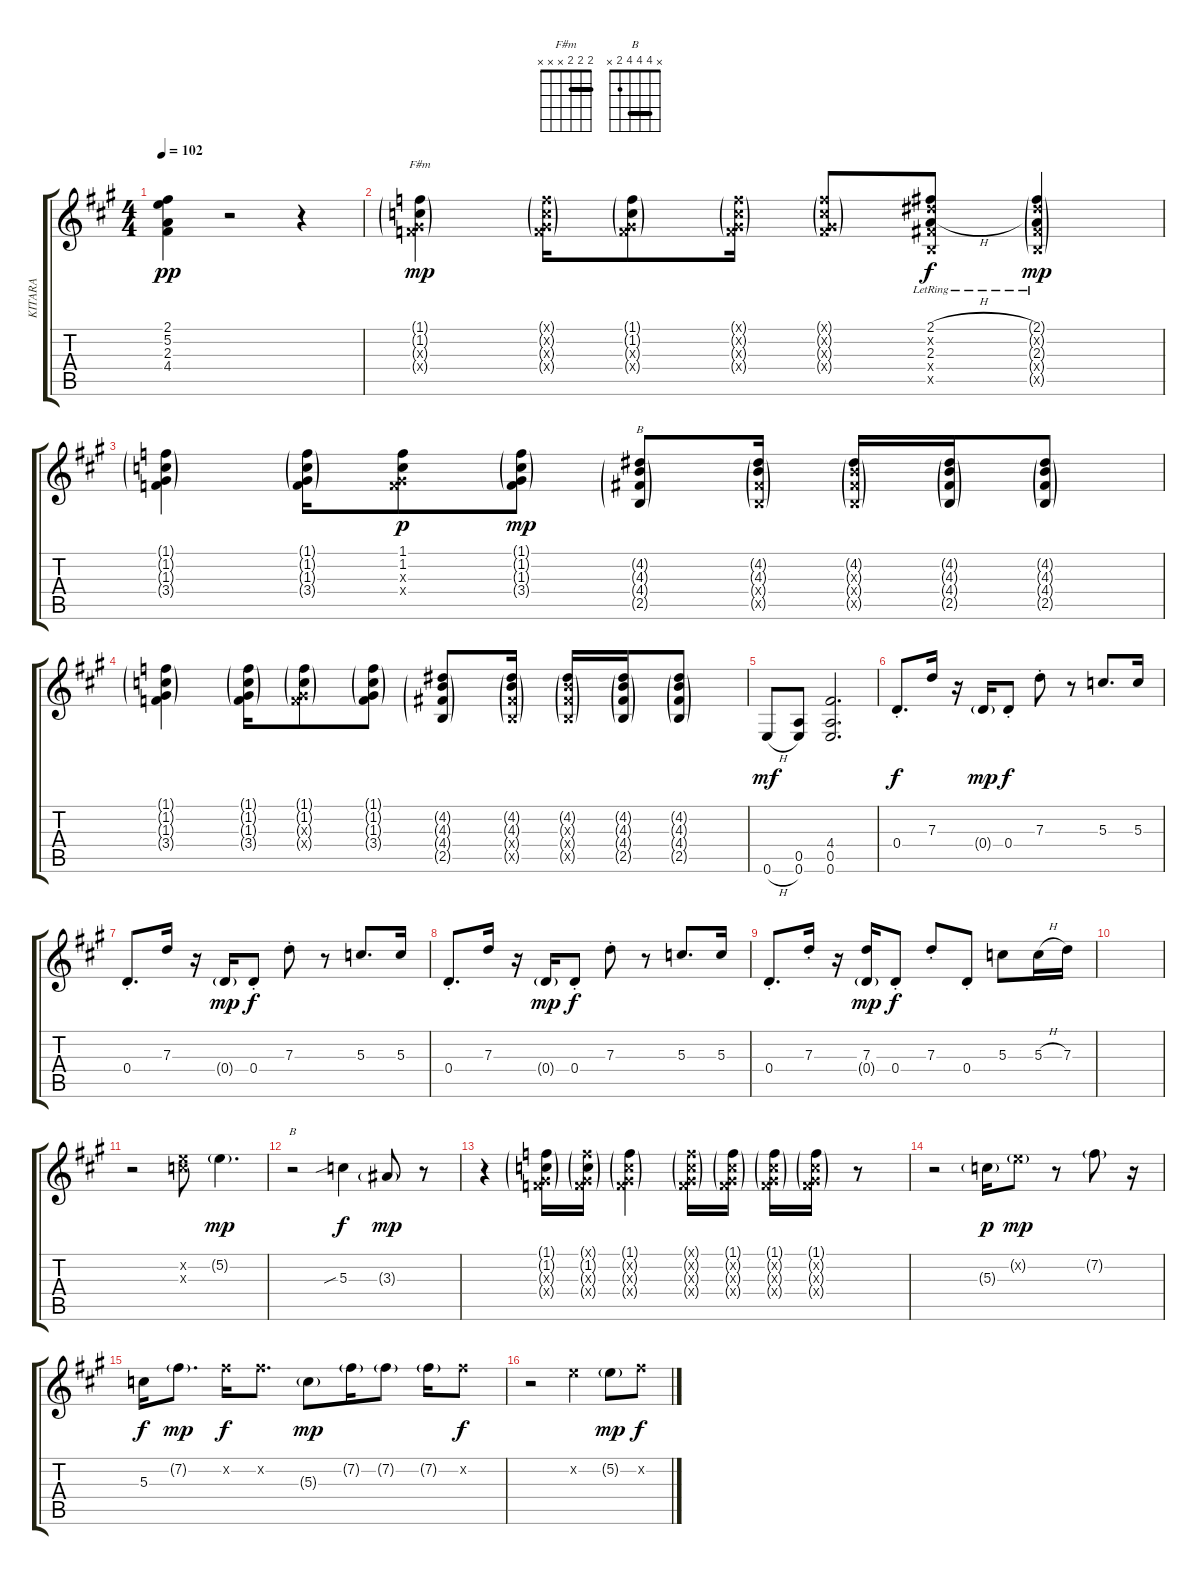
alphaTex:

\track ("KITARA" "KITARA") {instrument overdrivenguitar}
\staff {score tabs}
\tuning (E4 B3 G3 D3 A2 E2) {hide}
\chord ("F#m" 2 2 2 x x x) {barre 2}
\chord ("B" x x x x x x)
\chord ("B" x 4 4 4 2 x) {barre 4}
\ts (4 4)
\tempo 102
\clef g2
\ks a
(2.1 5.2 2.3 4.4).4{dy pp} r.2 r.4 |
(1.1{g} 1.2{g} 1.3{g x} 3.4{g x}).4{ch "F#m" dy mp} (1.1{g x} 1.2{g x} 1.3{g x} 3.4{g x}).16 (1.1{g} 1.2{g} 1.3{g x} 3.4{g x}).8 (1.1{g x} 1.2{g x} 1.3{g x} 3.4{g x}).16 (1.1{g x} 1.2{g x} 1.3{g x} 3.4{g x}).8 (2.1{h lr} 4.2{x} 2.3{h lr} 4.4{x} 2.5{x}).8{dy f} (2.1{g lr} 4.2{g x} 2.3{g lr} 4.4{g x} 2.5{g x}).4{dy mp} |
(1.1{g} 1.2{g} 1.3{g} 3.4{g}).4 (1.1{g} 1.2{g} 1.3{g} 3.4{g}).16 (1.1 1.2 1.3{x} 3.4{x}).8{dy p} (1.1{g} 1.2{g} 1.3{g} 3.4{g}).8{dy mp} (4.2{g} 4.3{g} 4.4{g} 2.5{g}).8{ch "B"} (4.2{g} 4.3{g} 4.4{g x} 2.5{g x}).16 (4.2{g} 4.3{g x} 4.4{g x} 2.5{g x}).16 (4.2{g} 4.3{g} 4.4{g} 2.5{g}).16 (4.2{g} 4.3{g} 4.4{g} 2.5{g}).8 |
(1.1{g} 1.2{g} 1.3{g} 3.4{g}).4 (1.1{g} 1.2{g} 1.3{g} 3.4{g}).16 (1.1{g} 1.2{g} 1.3{g x} 3.4{g x}).8 (1.1{g} 1.2{g} 1.3{g} 3.4{g}).8 (4.2{g} 4.3{g} 4.4{g} 2.5{g}).8 (4.2{g} 4.3{g} 4.4{g x} 2.5{g x}).16 (4.2{g} 4.3{g x} 4.4{g x} 2.5{g x}).16 (4.2{g} 4.3{g} 4.4{g} 2.5{g}).16 (4.2{g} 4.3{g} 4.4{g} 2.5{g}).8 |
0.6{h}.8{dy mf} (0.5 0.6).8 (4.4 0.5 0.6).2{d} |
0.4{st}.8{d dy f beam Up} 7.3.16{beam Up} r.16 0.4{g}.16{dy mp} 0.4{st}.8{dy f} 7.3{st}.8 r.8 5.3.8{d beam Up} 5.3.16{beam Up} |
0.4{st}.8{d beam Up} 7.3.16{beam Up} r.16 0.4{g}.16{dy mp} 0.4{st}.8{dy f} 7.3{st}.8 r.8 5.3.8{d beam Up} 5.3.16{beam Up} |
0.4{st}.8{d beam Up} 7.3.16{beam Up} r.16 0.4{g}.16{dy mp} 0.4{st}.8{dy f} 7.3{st}.8 r.8 5.3.8{d beam Up} 5.3.16{beam Up} |
0.4{st}.8{d} 7.3{st}.16 r.16 (7.3 0.4{g}).16{dy mp} 0.4{st}.8{dy f} 7.3{st}.8 0.4{st}.8 5.3.8 5.3{h}.16 7.3.16 |
|
r.2 (5.2{x} 5.3{x}).8 5.2{g}.4{d dy mp} |
r.2{ch "B"} 5.3{sib}.4{dy f} 3.3{g}.8{dy mp} r.8 |
r.4 (1.1{g} 1.2{g} 1.3{g x} 3.4{g x}).16 (1.1{g x} 1.2{g} 1.3{g x} 3.4{g x}).16 (1.1{g} 1.2{g x} 1.3{g x} 3.4{g x}).4 (1.1{g x} 1.2{g x} 1.3{g x} 3.4{g x}).16 (1.1{g} 1.2{g x} 1.3{g x} 3.4{g x}).16 (1.1{g} 1.2{g x} 1.3{g x} 3.4{g x}).16 (1.1{g} 1.2{g x} 1.3{g x} 3.4{g x}).16 r.8 |
r.2 5.3{g}.16{dy p} 5.2{g x}.8{dy mp} r.8 7.2{g}.8 r.16 |
5.3.16{dy f} 7.2{g}.8{d dy mp} 7.2{x}.16{dy f} 7.2{x}.8{d} 5.3{g}.8{dy mp} 7.2{g}.16 7.2{g}.8 7.2{g}.16 7.2{x}.8{dy f} |
r.2 5.2{x}.4 5.2{g}.8{dy mp} 7.2{x}.8{dy f}
